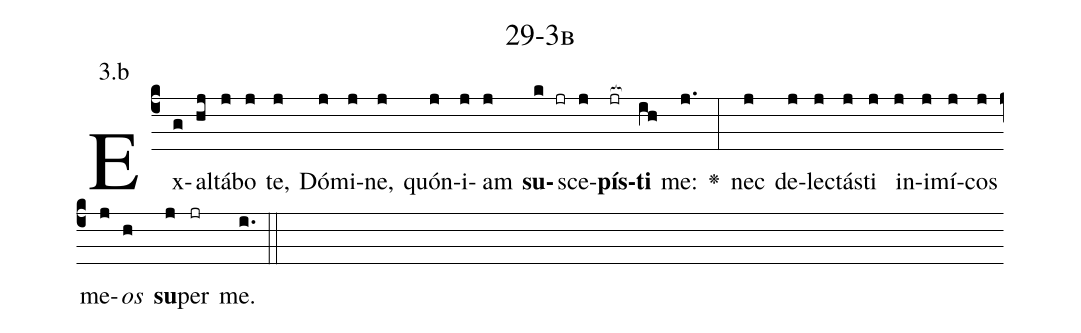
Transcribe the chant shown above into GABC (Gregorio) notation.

name: 29-3b;
annotation: 3.b;
%%
(c4)Ex(g)al(hj)tá(j)bo(j) te,(j) Dó(j)mi(j)ne,(j) quón(j)i(j)am(j) <b>su</b>(k jr)sce(j)<b>pís</b>(jr[ocb:1{])<b>ti</b>(ih[ocb:0}]) me:(j.) <v>\greheightstar</v>(:) nec(j) de(j)lec(j)tás(j)ti(j) in(j)i(j)mí(j)cos(j) me(j)<i>os</i>(h) <b>su</b>(j)per(jr) me.(i.) (::)


%E(j) u(j) o(j) u(h) a(j) e.(i.) (::)
